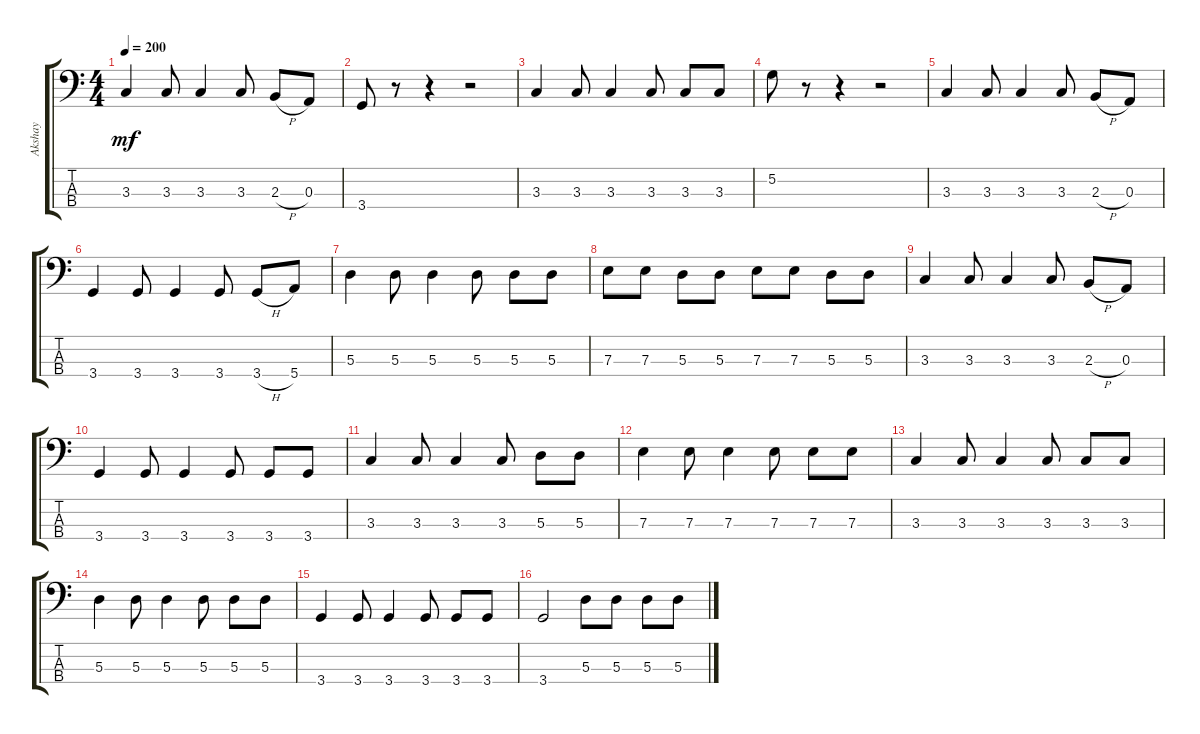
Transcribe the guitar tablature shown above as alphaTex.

\track ("Akshay" "Akshay") {instrument electricbassfinger}
\staff {score tabs}
\tuning (G2 D2 A1 E1) {hide}
\ts (4 4)
\tempo 200
\clef f4
\ks c
3.3.4{dy mf} 3.3.8 3.3.4 3.3.8 2.3{h}.8 0.3.8 |
3.4.8 r.8 r.4 r.2 |
3.3.4 3.3.8 3.3.4 3.3.8 3.3.8 3.3.8 |
5.2.8 r.8 r.4 r.2 |
3.3.4 3.3.8 3.3.4 3.3.8 2.3{h}.8 0.3.8 |
3.4.4 3.4.8 3.4.4 3.4.8 3.4{h}.8 5.4.8 |
5.3.4 5.3.8 5.3.4 5.3.8 5.3.8 5.3.8 |
7.3.8 7.3.8 5.3.8 5.3.8 7.3.8 7.3.8 5.3.8 5.3.8 |
3.3.4 3.3.8 3.3.4 3.3.8 2.3{h}.8 0.3.8 |
3.4.4 3.4.8 3.4.4 3.4.8 3.4.8 3.4.8 |
3.3.4 3.3.8 3.3.4 3.3.8 5.3.8 5.3.8 |
7.3.4 7.3.8 7.3.4 7.3.8 7.3.8 7.3.8 |
3.3.4 3.3.8 3.3.4 3.3.8 3.3.8 3.3.8 |
5.3.4 5.3.8 5.3.4 5.3.8 5.3.8 5.3.8 |
3.4.4 3.4.8 3.4.4 3.4.8 3.4.8 3.4.8 |
3.4.2 5.3.8 5.3.8 5.3.8 5.3.8
